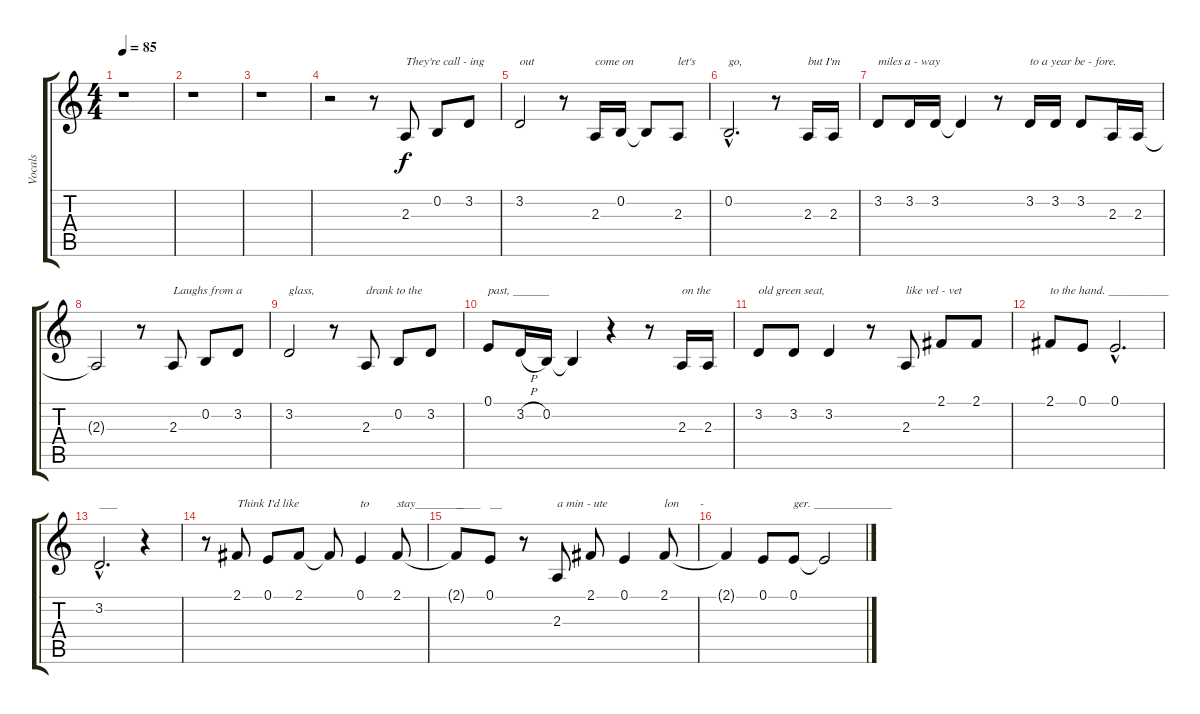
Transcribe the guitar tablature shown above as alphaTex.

\track ("Vocals" "Vocals") {instrument lead2sawtooth}
\staff {score tabs}
\tuning (E4 B3 G3 D3 A2 E2) {hide}
\ts (4 4)
\tempo 85
\clef g2
\ks c
r.1{dy f instrument lead2sawtooth} |
r.1 |
r.1 |
r.2 r.8 2.3.8{txt "They're call - ing"} 0.2.8 3.2.8 |
3.2.2{txt "out"} r.8 2.3.16{txt "come on"} 0.2.16 0.2{t}.8 2.3.8{txt "let's"} |
0.2{hac}.2{d txt "go,"} r.8 2.3.16{txt "but I'm"} 2.3.16 |
3.2.8{txt "miles a - way"} 3.2.16 3.2.16 3.2{t}.4 r.8 3.2.16{txt "to a year be - fore."} 3.2.16 3.2.8 2.3.16 2.3.16 |
2.3{t}.2 r.8 2.3.8{txt "Laughs from a"} 0.2.8 3.2.8 |
3.2.2{txt "glass,"} r.8 2.3.8{txt "drank to the"} 0.2.8 3.2.8 |
0.1.8{txt "past, ______"} 3.2{h}.16 0.2.16 0.2{t}.4 r.4 r.8 2.3.16{txt "on the"} 2.3.16 |
3.2.8{txt "old green seat,"} 3.2.8 3.2.4 r.8 2.3.8{txt "like vel - vet"} 2.1.8 2.1.8 |
2.1.8{txt "to the hand. __________"} 0.1.8 0.1{hac}.2{d} |
3.2{hac}.2{d txt "___"} r.4 |
r.8 2.1.8{txt "Think I'd like"} 0.1.8 2.1.8 2.1{t}.8 0.1.4{txt "to"} 2.1.8{txt "stay________"} |
2.1{t}.8{txt "____"} 0.1.8{txt "__"} r.8 2.3.8{txt "a min - ute"} 2.1.8 0.1.4 2.1.8{txt "lon       -"} |
2.1{t}.4 0.1.8 0.1.8{txt "ger. _____________"} 0.1{t}.2
